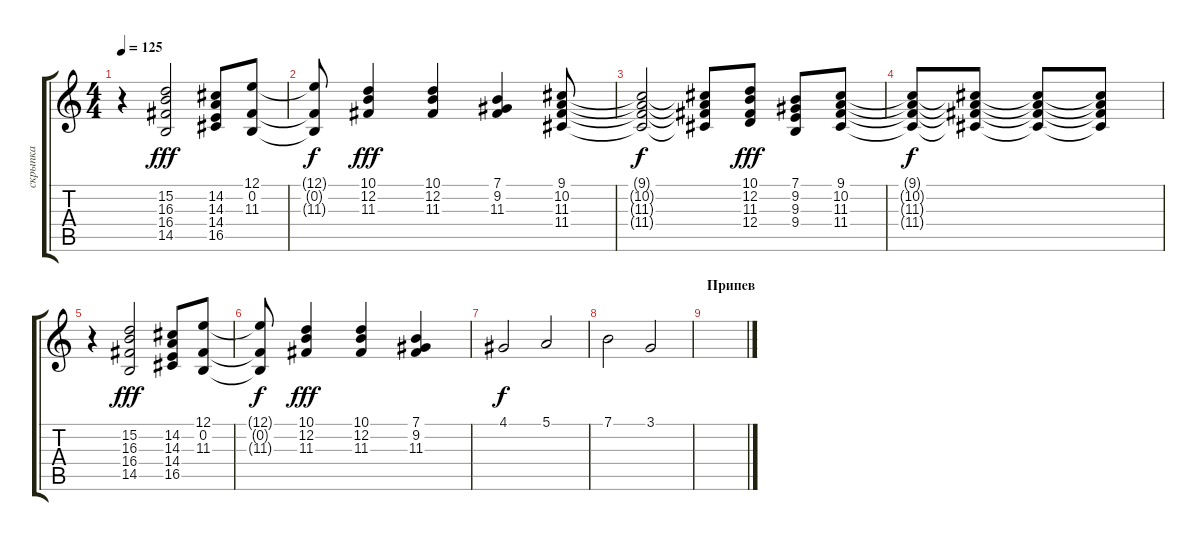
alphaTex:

\track ("скрыпка" "скрыпка") {instrument stringensemble1}
\staff {score tabs}
\tuning (E4 B3 G3 D3 A2 D2) {hide}
\ts (4 4)
\tempo 125
\clef g2
\ks c
r.4{dy fff} (15.2 16.3 16.4 14.5).2 (14.2 14.3 14.4 16.5).8 (12.1 0.2 11.3).8 |
(12.1{t} 0.2{t} 11.3{t}).8{dy f} (10.1 12.2 11.3).4{dy fff} (10.1 12.2 11.3).4 (7.1 9.2 11.3).4 (9.1 10.2 11.3 11.4).8 |
(9.1{t} 10.2{t} 11.3{t} 11.4{t}).2{dy f} (9.1{t} 10.2{t} 11.3{t} 11.4{t}).8 (10.1 12.2 11.3 12.4).8{dy fff} (7.1 9.2 9.3 9.4).8 (9.1 10.2 11.3 11.4).8 |
(9.1{t} 10.2{t} 11.3{t} 11.4{t}).8{dy f} (9.1{t} 10.2{t} 11.3{t} 11.4{t}).8 (9.1{t} 10.2{t} 11.3{t} 11.4{t}).8 (9.1{t} 10.2{t} 11.3{t} 11.4{t}).8 |
r.4 (15.2 16.3 16.4 14.5).2{dy fff} (14.2 14.3 14.4 16.5).8 (12.1 0.2 11.3).8 |
(12.1{t} 0.2{t} 11.3{t}).8{dy f} (10.1 12.2 11.3).4{dy fff} (10.1 12.2 11.3).4 (7.1 9.2 11.3).4 |
4.1.2{dy f volume 14} 5.1.2 |
7.1.2 3.1.2 |
\section ("" "Припев")
